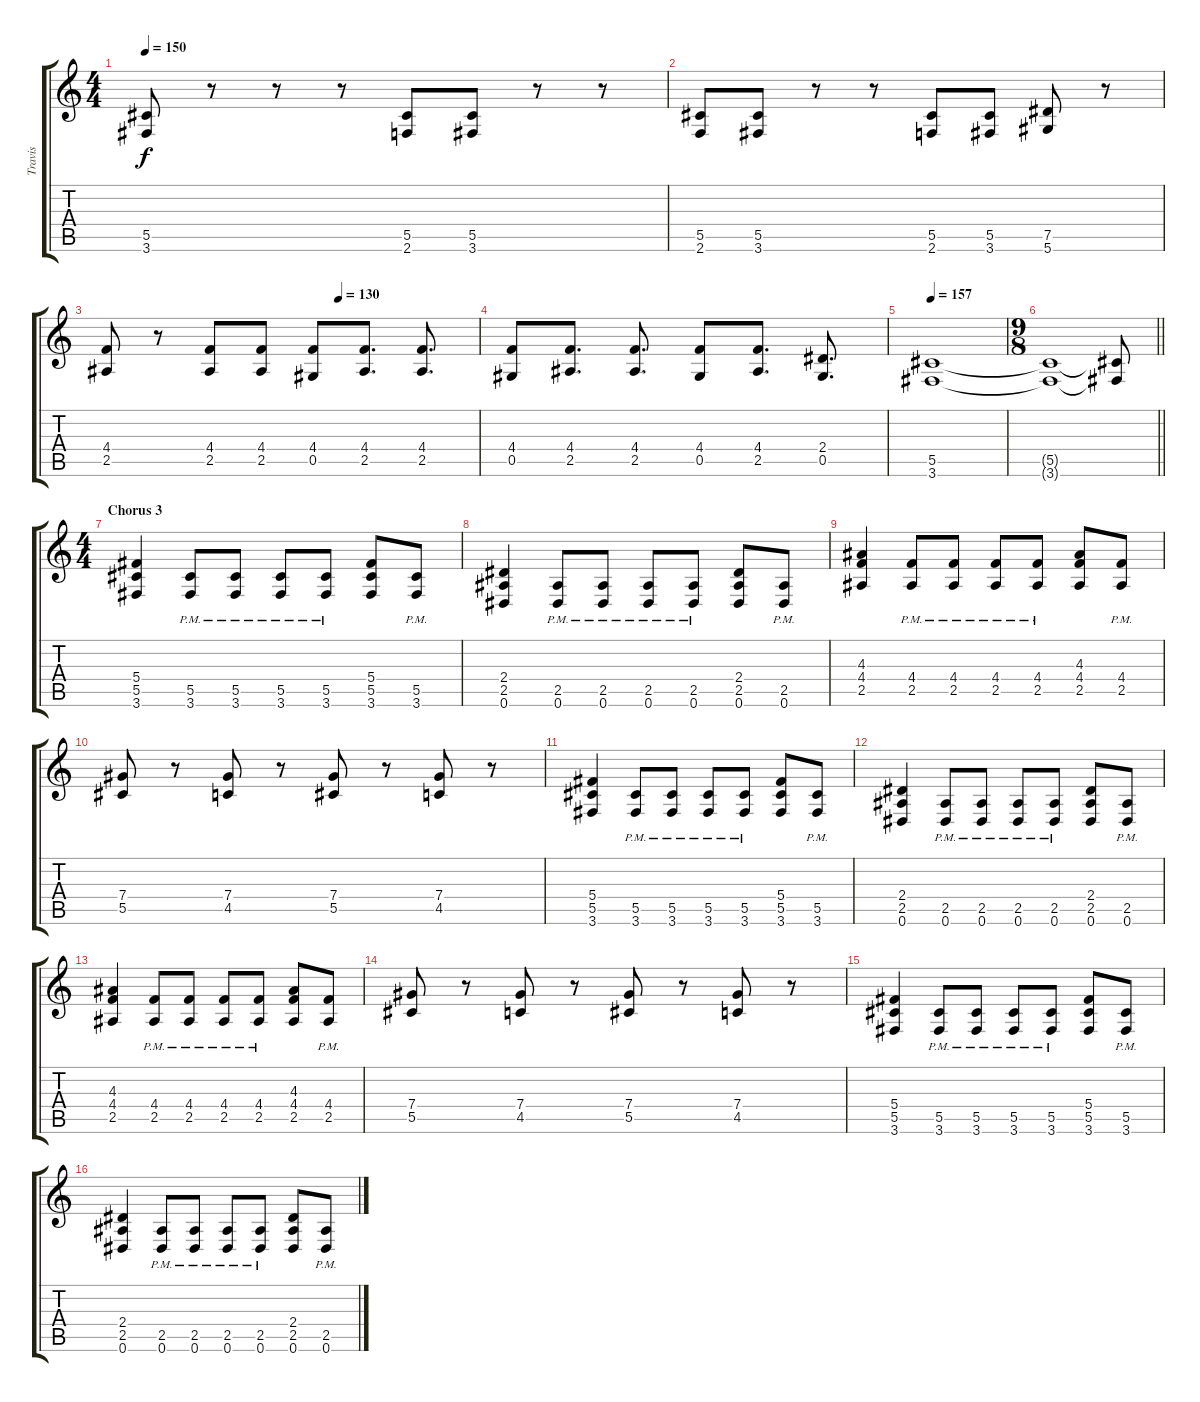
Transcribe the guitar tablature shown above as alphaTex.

\track ("Travis" "Travis") {instrument distortionguitar}
\staff {score tabs}
\tuning (Eb4 Bb3 Gb3 Db3 Ab2 Eb2) {hide}
\ts (4 4)
\tempo 150
\clef g2
\ks c
(5.5 3.6).8{dy f} r.8 r.8 r.8 (5.5 2.6).8 (5.5 3.6).8 r.8 r.8 |
(5.5 2.6).8 (5.5 3.6).8 r.8 r.8 (5.5 2.6).8 (5.5 3.6).8 (7.5 5.6).8 r.8 |
\tempo (130 0.625)
(4.4 2.5).8 r.8 (4.4 2.5).8 (4.4 2.5).8 (4.4 0.5).8 (4.4 2.5).8{d} (4.4 2.5).8{d} |
(4.4 0.5).8 (4.4 2.5).8{d} (4.4 2.5).8{d} (4.4 0.5).8 (4.4 2.5).8{d} (2.4 0.5).8{d} |
\tempo 157
(5.5 3.6).1 |
\ts (9 8)
\barLineRight lightlight
(5.5{t} 3.6{t}).1 (5.5{t} 3.6{t}).8 |
\ts (4 4)
\section ("" "Chorus 3")
(5.4 5.5 3.6).4 (5.5{pm} 3.6{pm}).8 (5.5{pm} 3.6{pm}).8 (5.5{pm} 3.6{pm}).8 (5.5{pm} 3.6{pm}).8 (5.4 5.5 3.6).8 (5.5{pm} 3.6{pm}).8 |
(2.4 2.5 0.6).4 (2.5{pm} 0.6{pm}).8 (2.5{pm} 0.6{pm}).8 (2.5{pm} 0.6{pm}).8 (2.5{pm} 0.6{pm}).8 (2.4 2.5 0.6).8 (2.5{pm} 0.6{pm}).8 |
(4.3 4.4 2.5).4 (4.4{pm} 2.5{pm}).8 (4.4{pm} 2.5{pm}).8 (4.4{pm} 2.5{pm}).8 (4.4{pm} 2.5{pm}).8 (4.3 4.4 2.5).8 (4.4{pm} 2.5{pm}).8 |
(7.4 5.5).8 r.8 (7.4 4.5).8 r.8 (7.4 5.5).8 r.8 (7.4 4.5).8 r.8 |
(5.4 5.5 3.6).4 (5.5{pm} 3.6{pm}).8 (5.5{pm} 3.6{pm}).8 (5.5{pm} 3.6{pm}).8 (5.5{pm} 3.6{pm}).8 (5.4 5.5 3.6).8 (5.5{pm} 3.6{pm}).8 |
(2.4 2.5 0.6).4 (2.5{pm} 0.6{pm}).8 (2.5{pm} 0.6{pm}).8 (2.5{pm} 0.6{pm}).8 (2.5{pm} 0.6{pm}).8 (2.4 2.5 0.6).8 (2.5{pm} 0.6{pm}).8 |
(4.3 4.4 2.5).4 (4.4{pm} 2.5{pm}).8 (4.4{pm} 2.5{pm}).8 (4.4{pm} 2.5{pm}).8 (4.4{pm} 2.5{pm}).8 (4.3 4.4 2.5).8 (4.4{pm} 2.5{pm}).8 |
(7.4 5.5).8 r.8 (7.4 4.5).8 r.8 (7.4 5.5).8 r.8 (7.4 4.5).8 r.8 |
(5.4 5.5 3.6).4 (5.5{pm} 3.6{pm}).8 (5.5{pm} 3.6{pm}).8 (5.5{pm} 3.6{pm}).8 (5.5{pm} 3.6{pm}).8 (5.4 5.5 3.6).8 (5.5{pm} 3.6{pm}).8 |
(2.4 2.5 0.6).4 (2.5{pm} 0.6{pm}).8 (2.5{pm} 0.6{pm}).8 (2.5{pm} 0.6{pm}).8 (2.5{pm} 0.6{pm}).8 (2.4 2.5 0.6).8 (2.5{pm} 0.6{pm}).8
